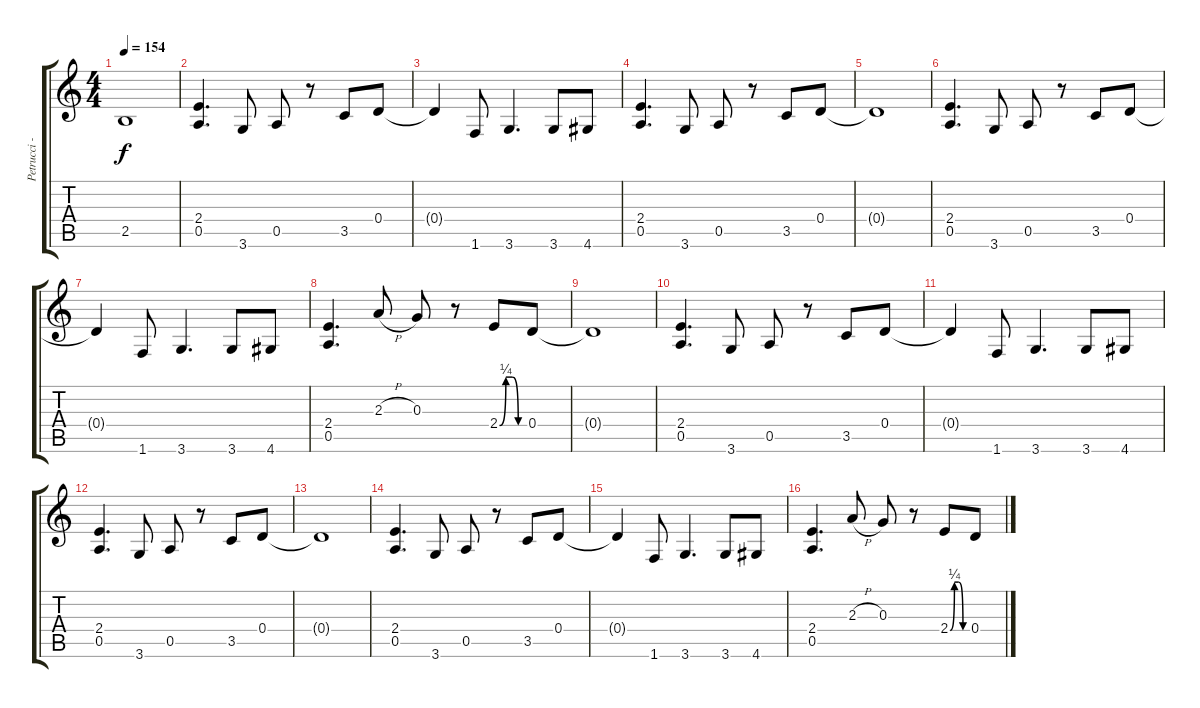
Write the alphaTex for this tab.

\track ("Petrucci - Overdriven Guitar" "Petrucci -") {instrument distortionguitar}
\staff {score tabs}
\tuning (E4 B3 G3 D3 A2 E2) {hide}
\ts (4 4)
\tempo 154
\clef g2
\ks c
2.5{t}.1{dy f} |
(2.4 0.5).4{d} 3.6.8 0.5.8 r.8 3.5.8 0.4.8 |
0.4{t}.4 1.6.8 3.6.4{d} 3.6.8 4.6.8 |
(2.4 0.5).4{d} 3.6.8 0.5.8 r.8 3.5.8 0.4.8 |
0.4{t}.1 |
(2.4 0.5).4{d} 3.6.8 0.5.8 r.8 3.5.8 0.4.8 |
0.4{t}.4 1.6.8 3.6.4{d} 3.6.8 4.6.8 |
(2.4 0.5).4{d} 2.3{h}.8 0.3.8 r.8 2.4{be (custom 0 0 15 1 30 1 45 0 60 0)}.8 0.4.8 |
0.4{t}.1 |
(2.4 0.5).4{d} 3.6.8 0.5.8 r.8 3.5.8 0.4.8 |
0.4{t}.4 1.6.8 3.6.4{d} 3.6.8 4.6.8 |
(2.4 0.5).4{d} 3.6.8 0.5.8 r.8 3.5.8 0.4.8 |
0.4{t}.1 |
(2.4 0.5).4{d} 3.6.8 0.5.8 r.8 3.5.8 0.4.8 |
0.4{t}.4 1.6.8 3.6.4{d} 3.6.8 4.6.8 |
(2.4 0.5).4{d} 2.3{h}.8 0.3.8 r.8 2.4{be (custom 0 0 15 1 30 1 45 0 60 0)}.8 0.4.8
